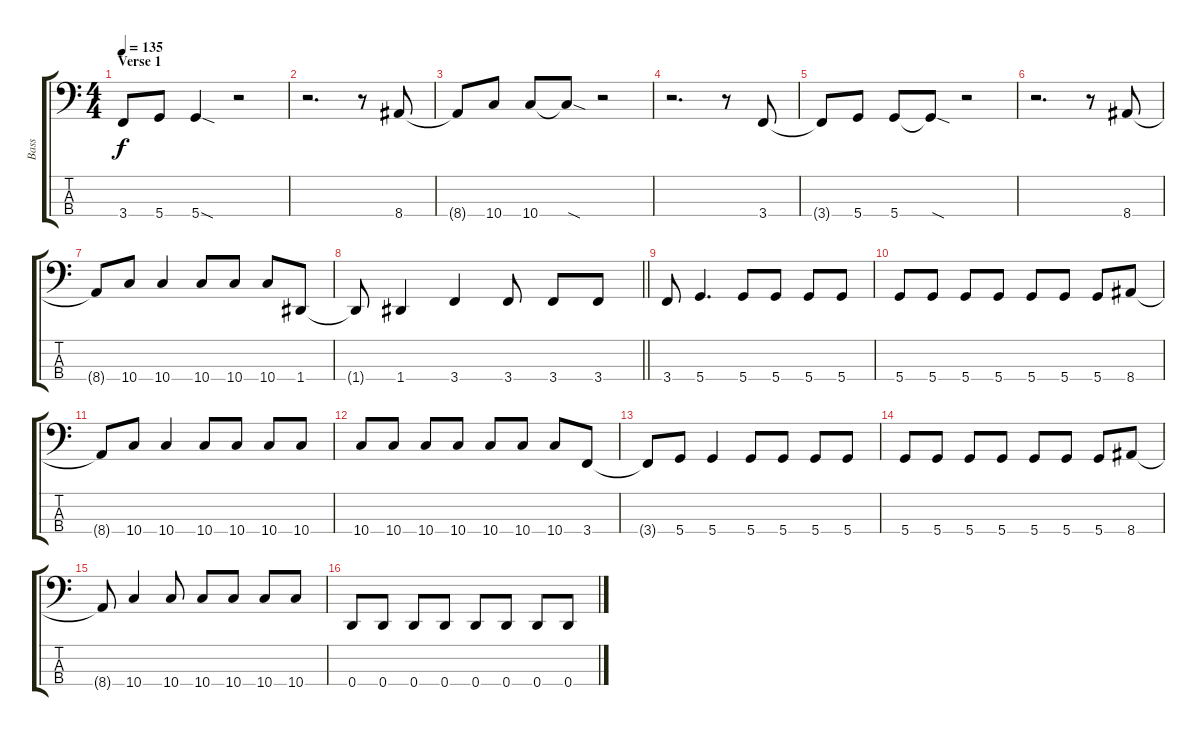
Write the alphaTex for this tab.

\track ("Bass" "Bass") {instrument electricbassfinger}
\staff {score tabs}
\tuning (G2 D2 A1 D1) {hide}
\ts (4 4)
\section ("" "Verse 1")
\tempo 135
\clef f4
\ks c
3.4.8{dy f} 5.4.8 5.4{sod}.4 r.2 |
r.2{d} r.8 8.4.8 |
8.4{t}.8 10.4.8 10.4.8 10.4{sod t}.8 r.2 |
r.2{d} r.8 3.4.8 |
3.4{t}.8 5.4.8 5.4.8 5.4{sod t}.8 r.2 |
r.2{d} r.8 8.4.8 |
8.4{t}.8 10.4.8 10.4.4 10.4.8 10.4.8 10.4.8 1.4.8 |
\barLineRight lightlight
1.4{t}.8 1.4.4 3.4.4 3.4.8 3.4.8 3.4.8 |
\section ("" "")
3.4.8 5.4.4{d} 5.4.8 5.4.8 5.4.8 5.4.8 |
5.4.8 5.4.8 5.4.8 5.4.8 5.4.8 5.4.8 5.4.8 8.4.8 |
8.4{t}.8 10.4.8 10.4.4 10.4.8 10.4.8 10.4.8 10.4.8 |
10.4.8 10.4.8 10.4.8 10.4.8 10.4.8 10.4.8 10.4.8 3.4.8 |
3.4{t}.8 5.4.8 5.4.4 5.4.8 5.4.8 5.4.8 5.4.8 |
5.4.8 5.4.8 5.4.8 5.4.8 5.4.8 5.4.8 5.4.8 8.4.8 |
8.4{t}.8 10.4.4 10.4.8 10.4.8 10.4.8 10.4.8 10.4.8 |
0.4.8 0.4.8 0.4.8 0.4.8 0.4.8 0.4.8 0.4.8 0.4.8
